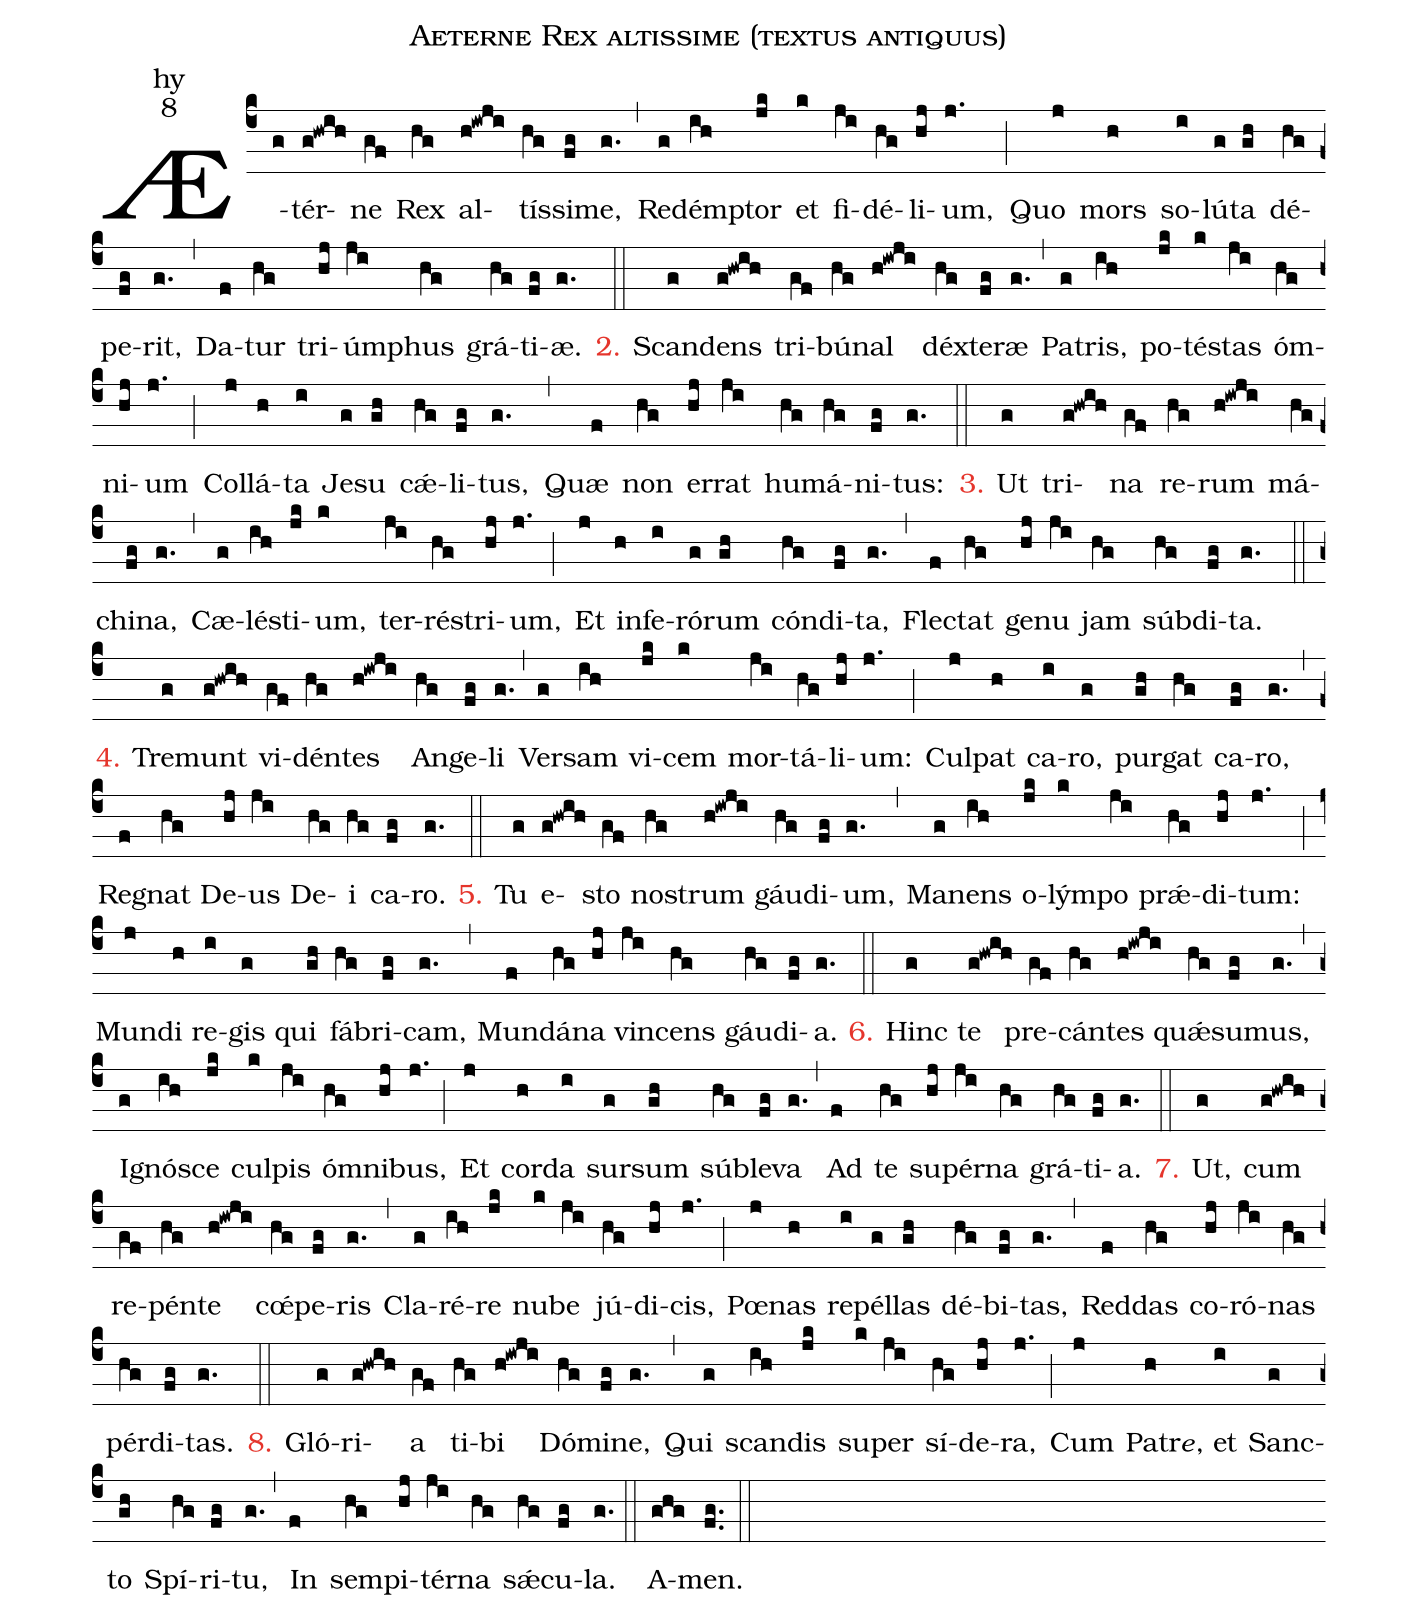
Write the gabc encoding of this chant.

name:Aeterne Rex altissime (textus antiquus);
office-part:hy;
mode:8;
%%
(c4)Æ(g)tér(g!hwih)ne(gf) Rex(hg) al(h!iwji)tís(hg)si(fg)me,(g.) (,)
Re(g)dém(ih)ptor(jk) et(k) fi(ji)dé(hg)li(hj)um,(j.) (;)
Quo(j) mors(h) so(i)lú(g)ta(gh) dé(hg)pe(fg)rit,(g.) (,)
Da(f)tur(hg) tri(hj)úm(ji)phus(hg) grá(hg)ti(fg)æ.(g.) (::)

<c>2.</c> Scan(g)dens(g!hwih) tri(gf)bú(hg)nal(h!iwji) déx(hg)te(fg)ræ(g.) (,)
Pa(g)tris,(ih) po(jk)té(k)stas(ji) óm(hg)ni(hj)um(j.) (;)
Col(j)lá(h)ta(i) Je(g)su(gh) cǽ(hg)li(fg)tus,(g.) (,)
Quæ(f) non(hg) er(hj)rat(ji) hu(hg)má(hg)ni(fg)tus:(g.) (::)

<c>3.</c> Ut(g) tri(g!hwih)na(gf) re(hg)rum(h!iwji) má(hg)chi(fg)na,(g.) (,)
Cæ(g)lé(ih)sti(jk)um,(k) ter(ji)ré(hg)stri(hj)um,(j.) (;)
Et(j) in(h)fe(i)ró(g)rum(gh) cón(hg)di(fg)ta,(g.) (,)
Fle(f)ctat(hg) ge(hj)nu(ji) jam(hg) súb(hg)di(fg)ta.(g.) (::)

<c>4.</c> Tre(g)munt(g!hwih) vi(gf)dén(hg)tes(h!iwji) An(hg)ge(fg)li(g.) (,)
Ver(g)sam(ih) vi(jk)cem(k) mor(ji)tá(hg)li(hj)um:(j.) (;)
Cul(j)pat(h) ca(i)ro,(g) pur(gh)gat(hg) ca(fg)ro,(g.) (,)
Re(f)gnat(hg) De(hj)us(ji) De(hg)i(hg) ca(fg)ro.(g.) (::)

<c>5.</c> Tu(g) e(g!hwih)sto(gf) no(hg)strum(h!iwji) gáu(hg)di(fg)um,(g.) (,)
Ma(g)nens(ih) o(jk)lým(k)po(ji) prǽ(hg)di(hj)tum:(j.) (;)
Mun(j)di(h) re(i)gis(g) qui(gh) fá(hg)bri(fg)cam,(g.) (,)
Mun(f)dá(hg)na(hj) vin(ji)cens(hg) gáu(hg)di(fg)a.(g.) (::)

<c>6.</c> Hinc(g) te(g!hwih) pre(gf)cán(hg)tes(h!iwji) quǽ(hg)su(fg)mus,(g.) (,)
I(g)gnó(ih)sce(jk) cul(k)pis(ji) óm(hg)ni(hj)bus,(j.) (;)
Et(j) cor(h)da(i) sur(g)sum(gh) sú(hg)ble(fg)va(g.) (,)
Ad(f) te(hg) su(hj)pér(ji)na(hg) grá(hg)ti(fg)a.(g.) (::)

<c>7.</c> Ut,(g) cum(g!hwih) re(gf)pén(hg)te(h!iwji) cœ́(hg)pe(fg)ris(g.) (,)
Cla(g)ré(ih)re(jk) nu(k)be(ji) jú(hg)di(hj)cis,(j.) (;)
Pœ(j)nas(h) re(i)pél(g)las(gh) dé(hg)bi(fg)tas,(g.) (,)
Red(f)das(hg) co(hj)ró(ji)nas(hg) pér(hg)di(fg)tas.(g.) (::)

<c>8.</c> Gló(g)ri(g!hwih)a(gf) ti(hg)bi(h!iwji) Dó(hg)mi(fg)ne,(g.) (,)
Qui(g) scan(ih)dis(jk) su(k)per(ji) sí(hg)de(hj)ra,(j.) (;)
Cum(j) Pa(h)tr<e>e</e>, et(i) Sanc(g)to(gh) Spí(hg)ri(fg)tu,(g.) (,)
In(f) sem(hg)pi(hj)tér(ji)na(hg) sǽ(hg)cu(fg)la.(g.) (::)
A(ghg)men.(fg..) (::)
